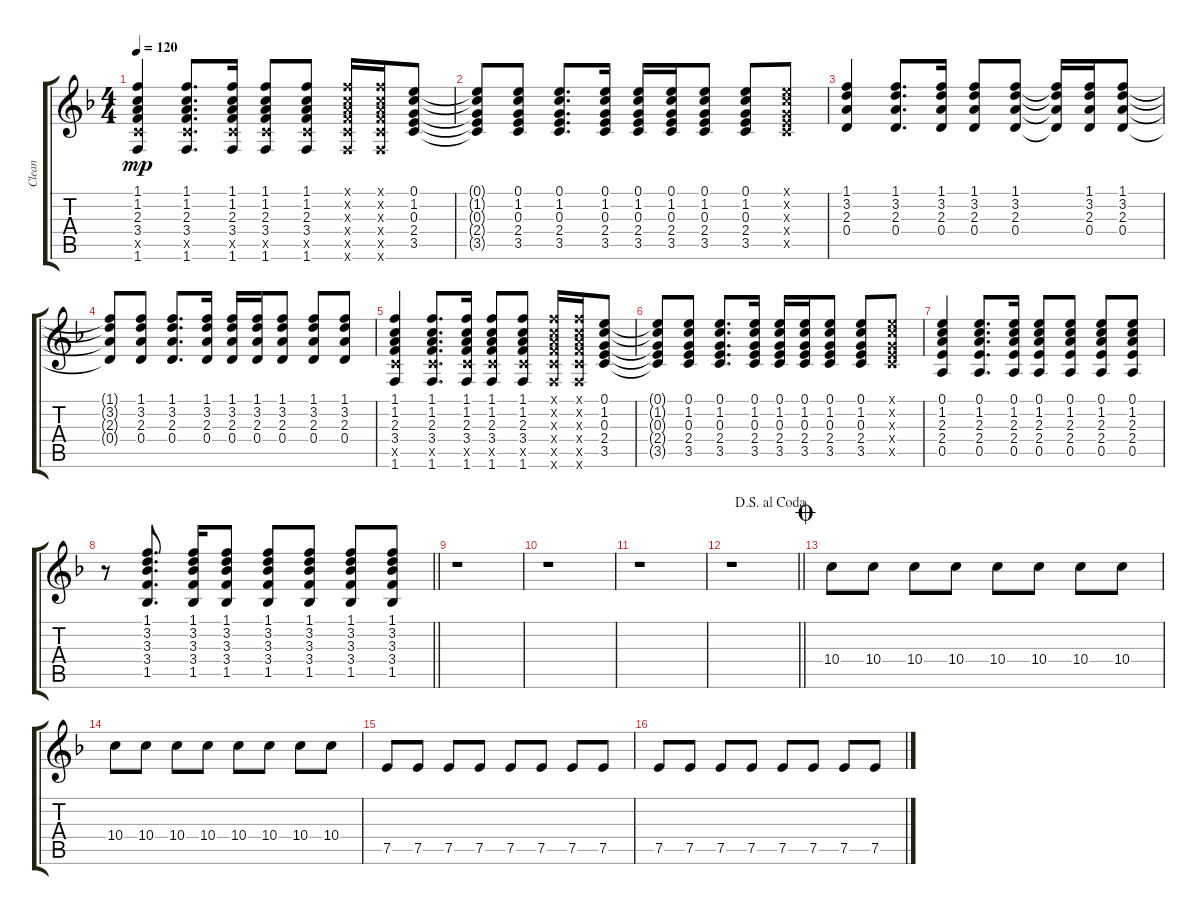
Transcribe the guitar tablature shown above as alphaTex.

\track ("Clean" "Clean") {instrument electricguitarclean}
\staff {score tabs}
\tuning (E4 B3 G3 D3 A2 E2) {hide}
\ts (4 4)
\tempo 120
\clef g2
\ks f
(1.1 1.2 2.3 3.4 3.5{x} 1.6).4{dy mp} (1.1 1.2 2.3 3.4 3.5{x} 1.6).8{d} (1.1 1.2 2.3 3.4 3.5{x} 1.6).16 (1.1 1.2 2.3 3.4 3.5{x} 1.6).8 (1.1 1.2 2.3 3.4 3.5{x} 1.6).8 (1.1{x} 1.2{x} 2.3{x} 3.4{x} 3.5{x} 1.6{x}).16 (1.1{x} 1.2{x} 2.3{x} 3.4{x} 3.5{x} 1.6{x}).16 (0.1 1.2 0.3 2.4 3.5).8 |
(0.1{t} 1.2{t} 0.3{t} 2.4{t} 3.5{t}).8 (0.1 1.2 0.3 2.4 3.5).8 (0.1 1.2 0.3 2.4 3.5).8{d} (0.1 1.2 0.3 2.4 3.5).16 (0.1 1.2 0.3 2.4 3.5).16 (0.1 1.2 0.3 2.4 3.5).16 (0.1 1.2 0.3 2.4 3.5).8 (0.1 1.2 0.3 2.4 3.5).8 (0.1{x} 1.2{x} 0.3{x} 2.4{x} 3.5{x}).8 |
(1.1 3.2 2.3 0.4).4 (1.1 3.2 2.3 0.4).8{d} (1.1 3.2 2.3 0.4).16 (1.1 3.2 2.3 0.4).8 (1.1 3.2 2.3 0.4).8 (1.1{t} 3.2{t} 2.3{t} 0.4{t}).16 (1.1 3.2 2.3 0.4).16 (1.1 3.2 2.3 0.4).8 |
(1.1{t} 3.2{t} 2.3{t} 0.4{t}).8 (1.1 3.2 2.3 0.4).8 (1.1 3.2 2.3 0.4).8{d} (1.1 3.2 2.3 0.4).16 (1.1 3.2 2.3 0.4).16 (1.1 3.2 2.3 0.4).16 (1.1 3.2 2.3 0.4).8 (1.1 3.2 2.3 0.4).8 (1.1 3.2 2.3 0.4).8 |
(1.1 1.2 2.3 3.4 3.5{x} 1.6).4 (1.1 1.2 2.3 3.4 3.5{x} 1.6).8{d} (1.1 1.2 2.3 3.4 3.5{x} 1.6).16 (1.1 1.2 2.3 3.4 3.5{x} 1.6).8 (1.1 1.2 2.3 3.4 3.5{x} 1.6).8 (1.1{x} 1.2{x} 2.3{x} 3.4{x} 3.5{x} 1.6{x}).16 (1.1{x} 1.2{x} 2.3{x} 3.4{x} 3.5{x} 1.6{x}).16 (0.1 1.2 0.3 2.4 3.5).8 |
(0.1{t} 1.2{t} 0.3{t} 2.4{t} 3.5{t}).8 (0.1 1.2 0.3 2.4 3.5).8 (0.1 1.2 0.3 2.4 3.5).8{d} (0.1 1.2 0.3 2.4 3.5).16 (0.1 1.2 0.3 2.4 3.5).16 (0.1 1.2 0.3 2.4 3.5).16 (0.1 1.2 0.3 2.4 3.5).8 (0.1 1.2 0.3 2.4 3.5).8 (0.1{x} 1.2{x} 0.3{x} 2.4{x} 3.5{x}).8 |
(0.1 1.2 2.3 2.4 0.5).4 (0.1 1.2 2.3 2.4 0.5).8{d} (0.1 1.2 2.3 2.4 0.5).16 (0.1 1.2 2.3 2.4 0.5).8 (0.1 1.2 2.3 2.4 0.5).8 (0.1 1.2 2.3 2.4 0.5).8 (0.1 1.2 2.3 2.4 0.5).8 |
\barLineRight lightlight
r.8 (1.1 3.2 3.3 3.4 1.5).8{d} (1.1 3.2 3.3 3.4 1.5).16 (1.1 3.2 3.3 3.4 1.5).8 (1.1 3.2 3.3 3.4 1.5).8 (1.1 3.2 3.3 3.4 1.5).8 (1.1 3.2 3.3 3.4 1.5).8 (1.1 3.2 3.3 3.4 1.5).8 |
r.1 |
r.1 |
r.1 |
\jump dalsegnoalcoda
\barLineRight lightlight
r.1 |
\jump coda
10.4.8 10.4.8 10.4.8 10.4.8 10.4.8 10.4.8 10.4.8 10.4.8 |
10.4.8 10.4.8 10.4.8 10.4.8 10.4.8 10.4.8 10.4.8 10.4.8 |
7.5.8 7.5.8 7.5.8 7.5.8 7.5.8 7.5.8 7.5.8 7.5.8 |
7.5.8 7.5.8 7.5.8 7.5.8 7.5.8 7.5.8 7.5.8 7.5.8
